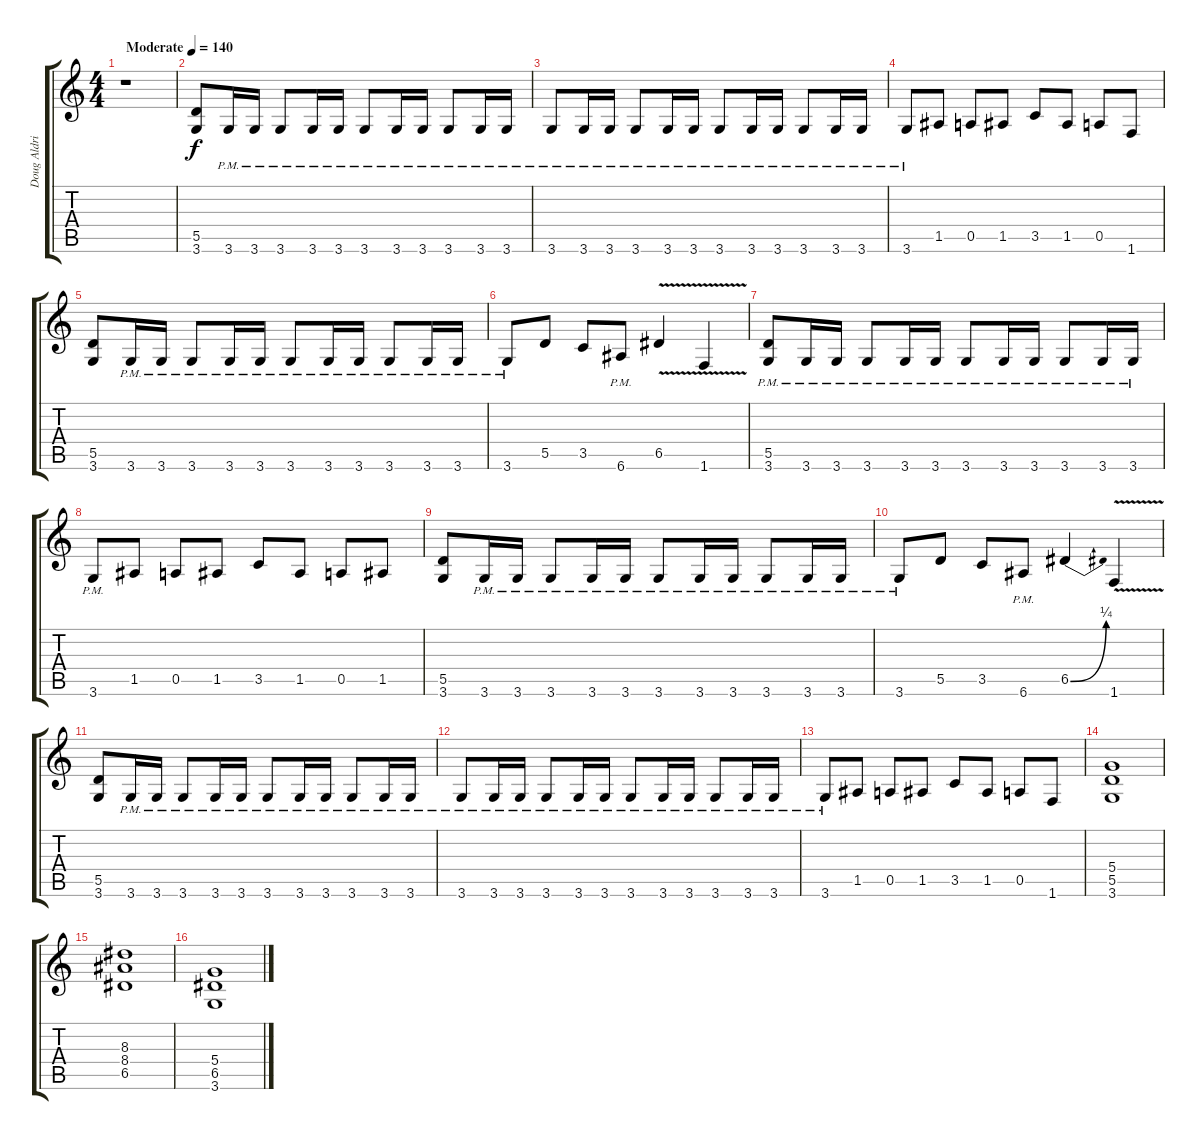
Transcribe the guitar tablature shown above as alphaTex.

\track ("Doug Aldrich" "Doug Aldri") {instrument distortionguitar}
\staff {score tabs}
\tuning (E4 B3 G3 D3 A2 E2) {hide}
\ts (4 4)
\tempo (140 "Moderate")
\clef g2
\ks c
r.1{dy f instrument distortionguitar} |
(5.5 3.6).8 3.6{pm}.16 3.6{pm}.16 3.6{pm}.8 3.6{pm}.16 3.6{pm}.16 3.6{pm}.8 3.6{pm}.16 3.6{pm}.16 3.6{pm}.8 3.6{pm}.16 3.6{pm}.16 |
3.6{pm}.8 3.6{pm}.16 3.6{pm}.16 3.6{pm}.8 3.6{pm}.16 3.6{pm}.16 3.6{pm}.8 3.6{pm}.16 3.6{pm}.16 3.6{pm}.8 3.6{pm}.16 3.6{pm}.16 |
3.6{pm}.8 1.5.8 0.5.8 1.5.8 3.5.8 1.5.8 0.5.8 1.6.8 |
(5.5 3.6).8 3.6{pm}.16 3.6{pm}.16 3.6{pm}.8 3.6{pm}.16 3.6{pm}.16 3.6{pm}.8 3.6{pm}.16 3.6{pm}.16 3.6{pm}.8 3.6{pm}.16 3.6{pm}.16 |
3.6{pm}.8 5.5.8 3.5.8 6.6{pm}.8 6.5{v}.4 1.6{v}.4 |
(5.5 3.6{pm}).8 3.6{pm}.16 3.6{pm}.16 3.6{pm}.8 3.6{pm}.16 3.6{pm}.16 3.6{pm}.8 3.6{pm}.16 3.6{pm}.16 3.6{pm}.8 3.6{pm}.16 3.6{pm}.16 |
3.6{pm}.8 1.5.8 0.5.8 1.5.8 3.5.8 1.5.8 0.5.8 1.5.8 |
(5.5 3.6).8 3.6{pm}.16 3.6{pm}.16 3.6{pm}.8 3.6{pm}.16 3.6{pm}.16 3.6{pm}.8 3.6{pm}.16 3.6{pm}.16 3.6{pm}.8 3.6{pm}.16 3.6{pm}.16 |
3.6{pm}.8 5.5.8 3.5.8 6.6{pm}.8 6.5{be (bend 0 0 60 1)}.4 1.6{v}.4 |
(5.5 3.6).8 3.6{pm}.16 3.6{pm}.16 3.6{pm}.8 3.6{pm}.16 3.6{pm}.16 3.6{pm}.8 3.6{pm}.16 3.6{pm}.16 3.6{pm}.8 3.6{pm}.16 3.6{pm}.16 |
3.6{pm}.8 3.6{pm}.16 3.6{pm}.16 3.6{pm}.8 3.6{pm}.16 3.6{pm}.16 3.6{pm}.8 3.6{pm}.16 3.6{pm}.16 3.6{pm}.8 3.6{pm}.16 3.6{pm}.16 |
3.6{pm}.8 1.5.8 0.5.8 1.5.8 3.5.8 1.5.8 0.5.8 1.6.8 |
(5.4 5.5 3.6).1 |
(8.3 8.4 6.5).1 |
(5.4 6.5 3.6).1
